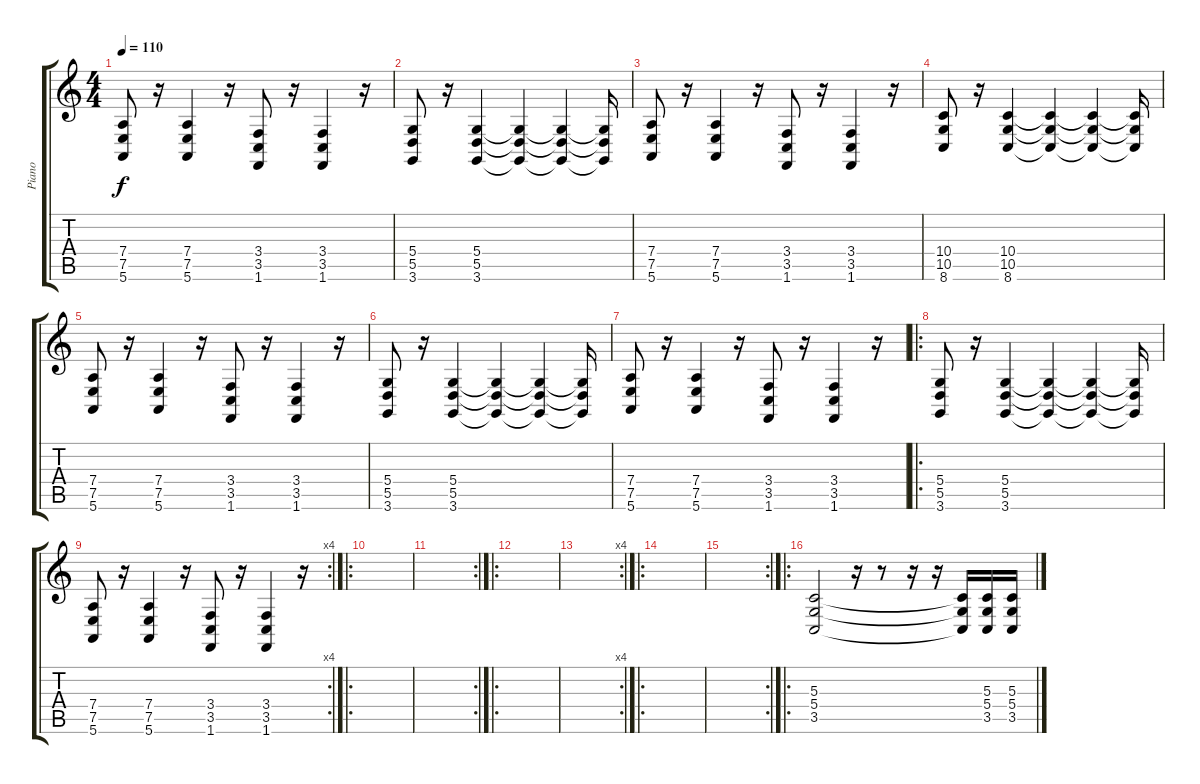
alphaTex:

\track ("Piano" "Piano") {instrument electricgrandpiano}
\staff {score tabs}
\tuning (E4 B3 G3 D3 A2 E2) {hide}
\ts (4 4)
\tempo 110
\clef g2
\ks c
(7.4 7.5 5.6).8{dy f} r.16 (7.4 7.5 5.6).4 r.16 (3.4 3.5 1.6).8 r.16 (3.4 3.5 1.6).4 r.16 |
(5.4 5.5 3.6).8 r.16 (5.4 5.5 3.6).4 (5.4{t} 5.5{t} 3.6{t}).4 (5.4{t} 5.5{t} 3.6{t}).4 (5.4{t} 5.5{t} 3.6{t}).16 |
(7.4 7.5 5.6).8 r.16 (7.4 7.5 5.6).4 r.16 (3.4 3.5 1.6).8 r.16 (3.4 3.5 1.6).4 r.16 |
(10.4 10.5 8.6).8 r.16 (10.4 10.5 8.6).4 (10.4{t} 10.5{t} 8.6{t}).4 (10.4{t} 10.5{t} 8.6{t}).4 (10.4{t} 10.5{t} 8.6{t}).16 |
(7.4 7.5 5.6).8 r.16 (7.4 7.5 5.6).4 r.16 (3.4 3.5 1.6).8 r.16 (3.4 3.5 1.6).4 r.16 |
(5.4 5.5 3.6).8 r.16 (5.4 5.5 3.6).4 (5.4{t} 5.5{t} 3.6{t}).4 (5.4{t} 5.5{t} 3.6{t}).4 (5.4{t} 5.5{t} 3.6{t}).16 |
(7.4 7.5 5.6).8 r.16 (7.4 7.5 5.6).4 r.16 (3.4 3.5 1.6).8 r.16 (3.4 3.5 1.6).4 r.16 |
\ro
(5.4 5.5 3.6).8 r.16 (5.4 5.5 3.6).4 (5.4{t} 5.5{t} 3.6{t}).4 (5.4{t} 5.5{t} 3.6{t}).4 (5.4{t} 5.5{t} 3.6{t}).16 |
\rc 4
(7.4 7.5 5.6).8 r.16 (7.4 7.5 5.6).4 r.16 (3.4 3.5 1.6).8 r.16 (3.4 3.5 1.6).4 r.16 |
\ro
|
\rc 2
|
\ro
|
\rc 4
|
\ro
|
\rc 2
|
\ro
(5.3 5.4 3.5).2 r.16 r.8 r.16 r.16 (5.3{t} 5.4{t} 3.5{t}).16 (5.3 5.4 3.5).16 (5.3 5.4 3.5).16
